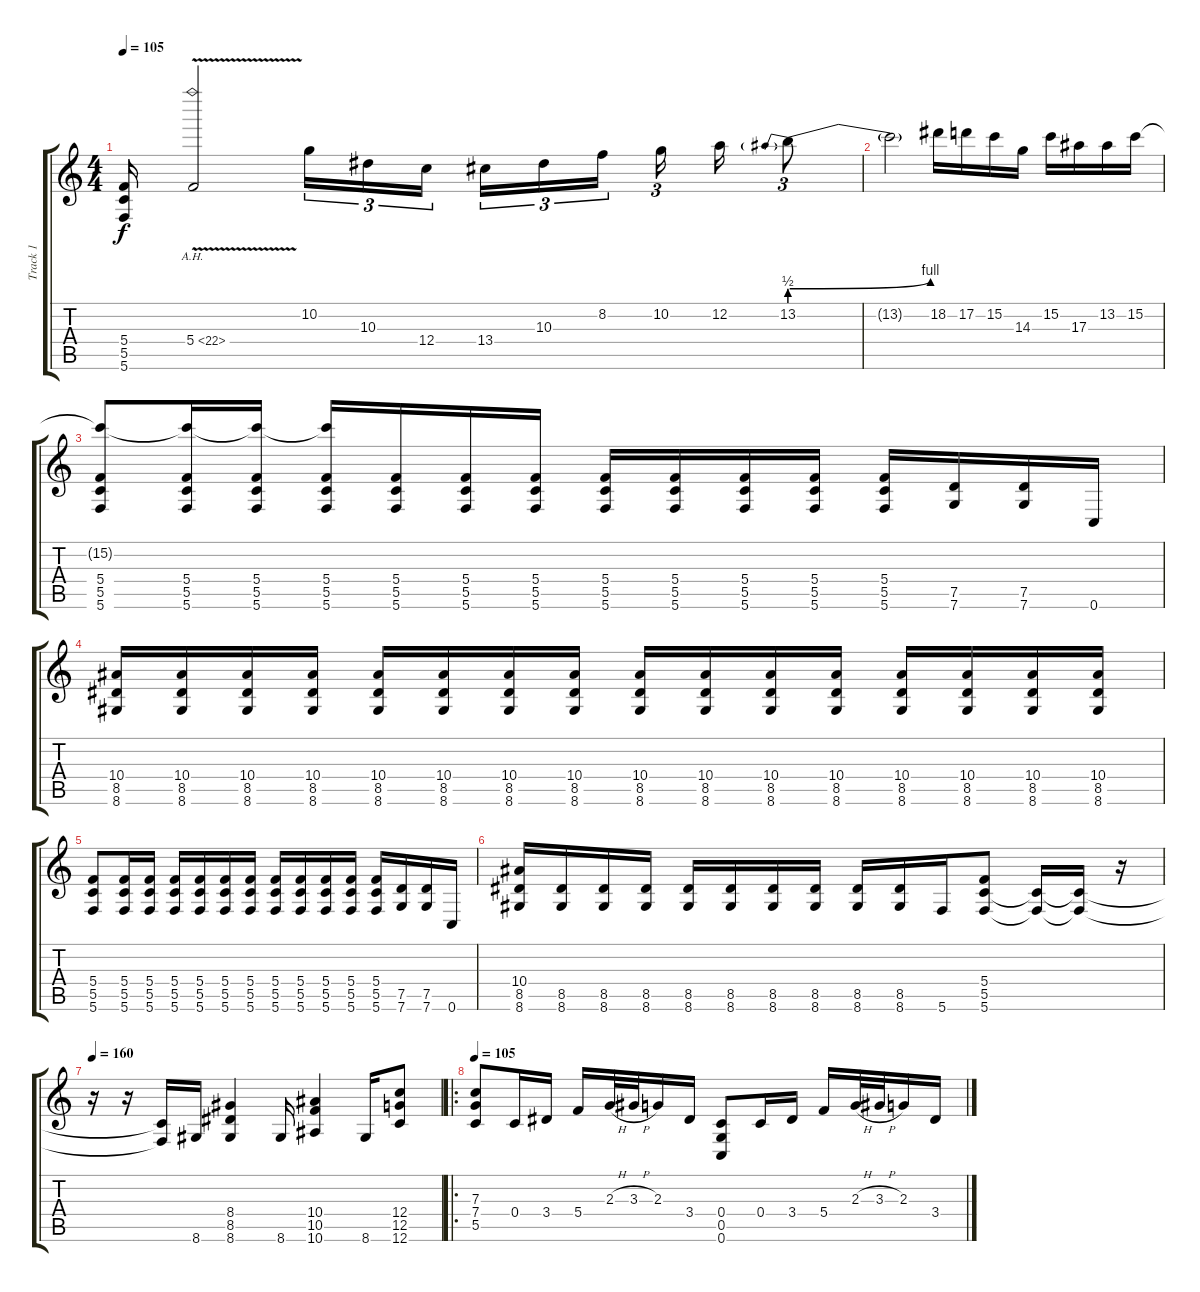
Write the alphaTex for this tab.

\track ("Track 1" "Track 1") {instrument distortionguitar}
\staff {score tabs}
\tuning (D4 A3 F3 C3 G2 C2) {hide}
\ts (4 4)
\tempo 105
\clef g2
\ks c
(5.4 5.5 5.6).16{dy f} 5.4{ah 17 v}.2 10.2.16{tu (3 2)} 10.3.16{tu (3 2)} 12.4.16{tu (3 2) beam splitsecondary} 13.4.16{tu (3 2)} 10.3.16{tu (3 2)} 8.2.16{tu (3 2) beam splitsecondary} 10.2.16{tu (3 2) beam splitsecondary} 12.2.16 13.2{be (prebendbend 0 2 60 4)}.8{tu (3 2)} |
13.2{t}.2 18.2.16 17.2.16 15.2.16 14.3.16 15.2.16 17.3.16 13.2.16 15.2.16 |
(15.2{t} 5.4 5.5 5.6).8 (15.2{t} 5.4 5.5 5.6).16 (15.2{t} 5.4 5.5 5.6).16 (15.2{t} 5.4 5.5 5.6).16 (5.4 5.5 5.6).16 (5.4 5.5 5.6).16 (5.4 5.5 5.6).16 (5.4 5.5 5.6).16 (5.4 5.5 5.6).16 (5.4 5.5 5.6).16 (5.4 5.5 5.6).16 (5.4 5.5 5.6).16 (7.5 7.6).16 (7.5 7.6).16 0.6.16 |
(10.4 8.5 8.6).16 (10.4 8.5 8.6).16 (10.4 8.5 8.6).16 (10.4 8.5 8.6).16 (10.4 8.5 8.6).16 (10.4 8.5 8.6).16 (10.4 8.5 8.6).16 (10.4 8.5 8.6).16 (10.4 8.5 8.6).16 (10.4 8.5 8.6).16 (10.4 8.5 8.6).16 (10.4 8.5 8.6).16 (10.4 8.5 8.6).16 (10.4 8.5 8.6).16 (10.4 8.5 8.6).16 (10.4 8.5 8.6).16 |
(5.4 5.5 5.6).8 (5.4 5.5 5.6).16 (5.4 5.5 5.6).16 (5.4 5.5 5.6).16 (5.4 5.5 5.6).16 (5.4 5.5 5.6).16 (5.4 5.5 5.6).16 (5.4 5.5 5.6).16 (5.4 5.5 5.6).16 (5.4 5.5 5.6).16 (5.4 5.5 5.6).16 (5.4 5.5 5.6).16 (7.5 7.6).16 (7.5 7.6).16 0.6.16 |
(10.4 8.5 8.6).16 (8.5 8.6).16 (8.5 8.6).16 (8.5 8.6).16 (8.5 8.6).16 (8.5 8.6).16 (8.5 8.6).16 (8.5 8.6).16 (8.5 8.6).16 (8.5 8.6).16 5.6.16 (5.4 5.5 5.6).8 (5.5{t} 5.6{t}).16 (5.5{t} 5.6{t}).16 r.16 |
\tempo 160
r.16 r.16 (5.5{t} 5.6{t}).16 8.6.16 (8.4 8.5 8.6).4 8.6.16 (10.4 10.5 10.6).4 8.6.16 (12.4 12.5 12.6).8 |
\ro
\tempo 105
(7.3 7.4 5.5).8 0.4.16 3.4.16 5.4.16 2.3{h}.32 3.3{h}.32 2.3.16 3.4.16 (0.4 0.5 0.6).8 0.4.16 3.4.16 5.4.16 2.3{h}.32 3.3{h}.32 2.3.16 3.4.16
